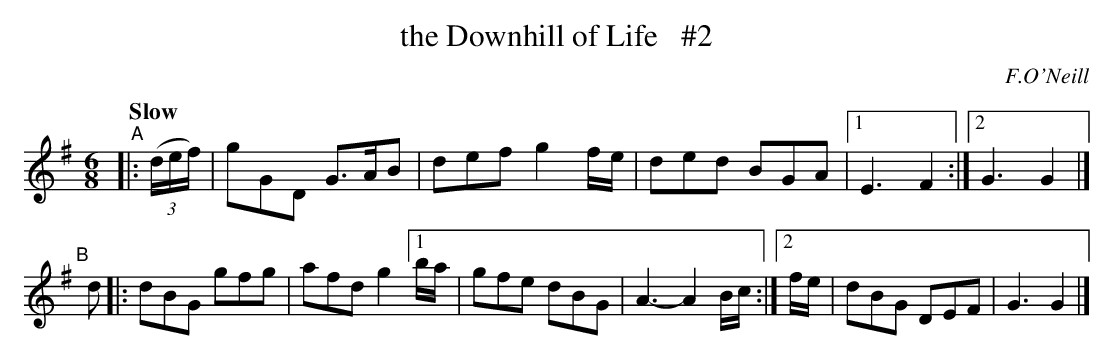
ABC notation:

X:1
T: the Downhill of Life   #2
O: F.O'Neill
Q: "Slow"
M: 6/8
L: 1/8
K: G
"^A"|: ((3d/e/f/) | gGD G>AB | def g2f/e/ | ded BGA |[1 E3 F2 :|[2 G3 G2 |]
"^B"[|] d |: dBG gfg | afd g2 [1 b/a/ | gfe dBG | A3- A2 B/c/ :|[2 f/e/ | dBG DEF | G3 G2 |]
